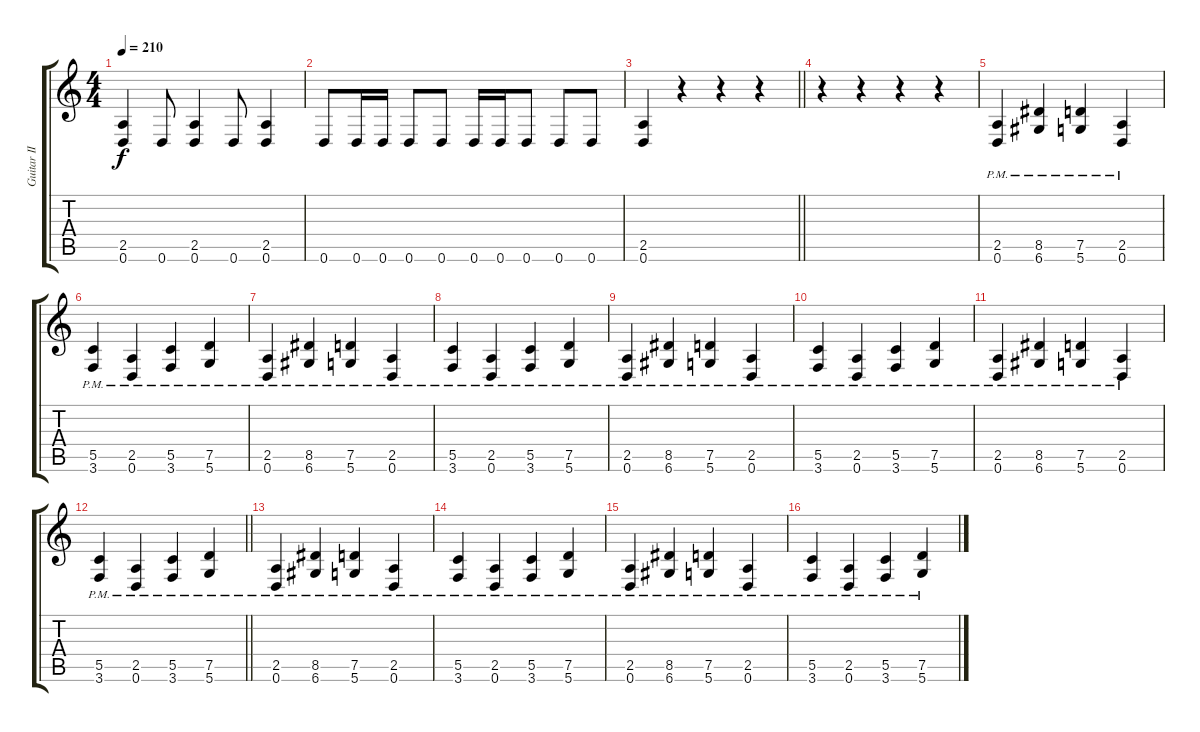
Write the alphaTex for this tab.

\track ("Guitar II" "Guitar II") {instrument distortionguitar}
\staff {score tabs}
\tuning (D4 A3 F3 C3 G2 D2) {hide}
\ts (4 4)
\tempo 210
\clef g2
\ks c
(2.5 0.6).4{dy f} 0.6.8 (2.5 0.6).4 0.6.8 (2.5 0.6).4 |
0.6.8 0.6.16 0.6.16 0.6.8 0.6.8 0.6.16 0.6.16 0.6.8 0.6.8 0.6.8 |
\barLineRight lightlight
(2.5 0.6).4 r.4 r.4 r.4 |
r.4 r.4 r.4 r.4 |
(2.5{pm} 0.6{pm}).4 (8.5{pm} 6.6{pm}).4 (7.5{pm} 5.6{pm}).4 (2.5{pm} 0.6{pm}).4 |
(5.5{pm} 3.6{pm}).4 (2.5{pm} 0.6{pm}).4 (5.5{pm} 3.6{pm}).4 (7.5{pm} 5.6{pm}).4 |
(2.5{pm} 0.6{pm}).4 (8.5{pm} 6.6{pm}).4 (7.5{pm} 5.6{pm}).4 (2.5{pm} 0.6{pm}).4 |
(5.5{pm} 3.6{pm}).4 (2.5{pm} 0.6{pm}).4 (5.5{pm} 3.6{pm}).4 (7.5{pm} 5.6{pm}).4 |
(2.5{pm} 0.6{pm}).4 (8.5{pm} 6.6{pm}).4 (7.5{pm} 5.6{pm}).4 (2.5{pm} 0.6{pm}).4 |
(5.5{pm} 3.6{pm}).4 (2.5{pm} 0.6{pm}).4 (5.5{pm} 3.6{pm}).4 (7.5{pm} 5.6{pm}).4 |
(2.5{pm} 0.6{pm}).4 (8.5{pm} 6.6{pm}).4 (7.5{pm} 5.6{pm}).4 (2.5{pm} 0.6{pm}).4 |
\barLineRight lightlight
(5.5{pm} 3.6{pm}).4 (2.5{pm} 0.6{pm}).4 (5.5{pm} 3.6{pm}).4 (7.5{pm} 5.6{pm}).4 |
(2.5{pm} 0.6{pm}).4 (8.5{pm} 6.6{pm}).4 (7.5{pm} 5.6{pm}).4 (2.5{pm} 0.6{pm}).4 |
(5.5{pm} 3.6{pm}).4 (2.5{pm} 0.6{pm}).4 (5.5{pm} 3.6{pm}).4 (7.5{pm} 5.6{pm}).4 |
(2.5{pm} 0.6{pm}).4 (8.5{pm} 6.6{pm}).4 (7.5{pm} 5.6{pm}).4 (2.5{pm} 0.6{pm}).4 |
(5.5{pm} 3.6{pm}).4 (2.5{pm} 0.6{pm}).4 (5.5{pm} 3.6{pm}).4 (7.5{pm} 5.6{pm}).4
